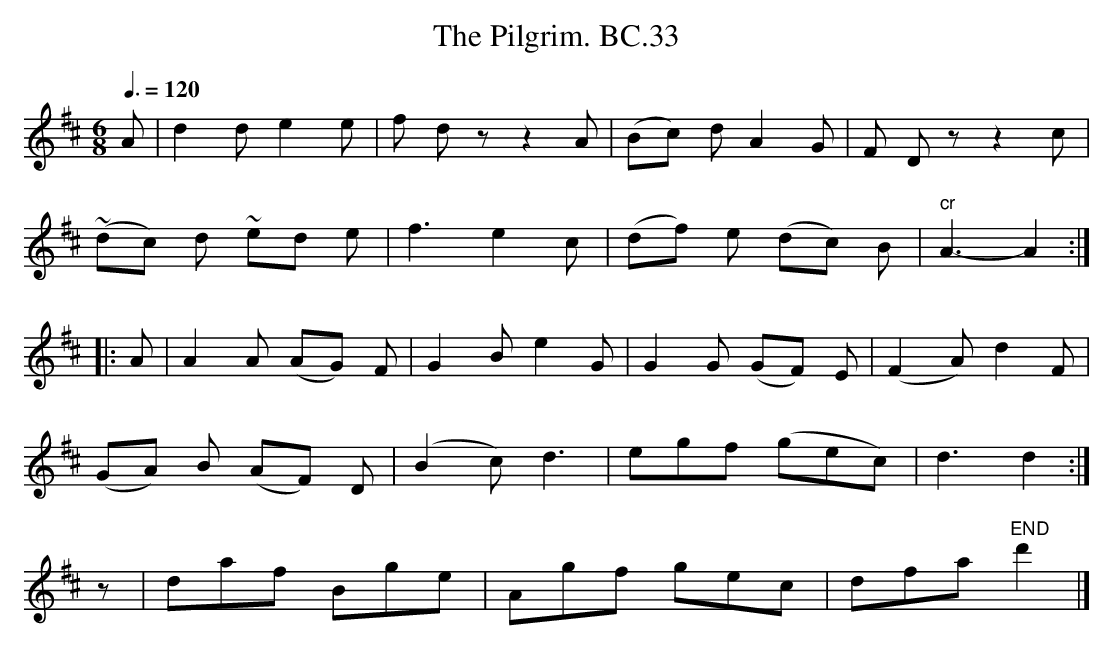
X:1
T:Pilgrim. BC.33, The
M:6/8
L:1/8
Q:3/8=120
K:D
A|d2 d e2 e|f d z z2 A|(Bc) d A2 G|F D z z2 c|
~(dc) d ~ed e|f3 e2 c|(df) e (dc) B|"^cr"A3-A2:|
|:A|A2 A (AG) F|G2 B e2 G|G2 G (GF) E|(F2A) d2 F|
(GA) B (AF) D|(B2c) d3|egf (gec)|d3 d2:|
z|daf Bge|Agf gec|dfa "^END"d'2|]
